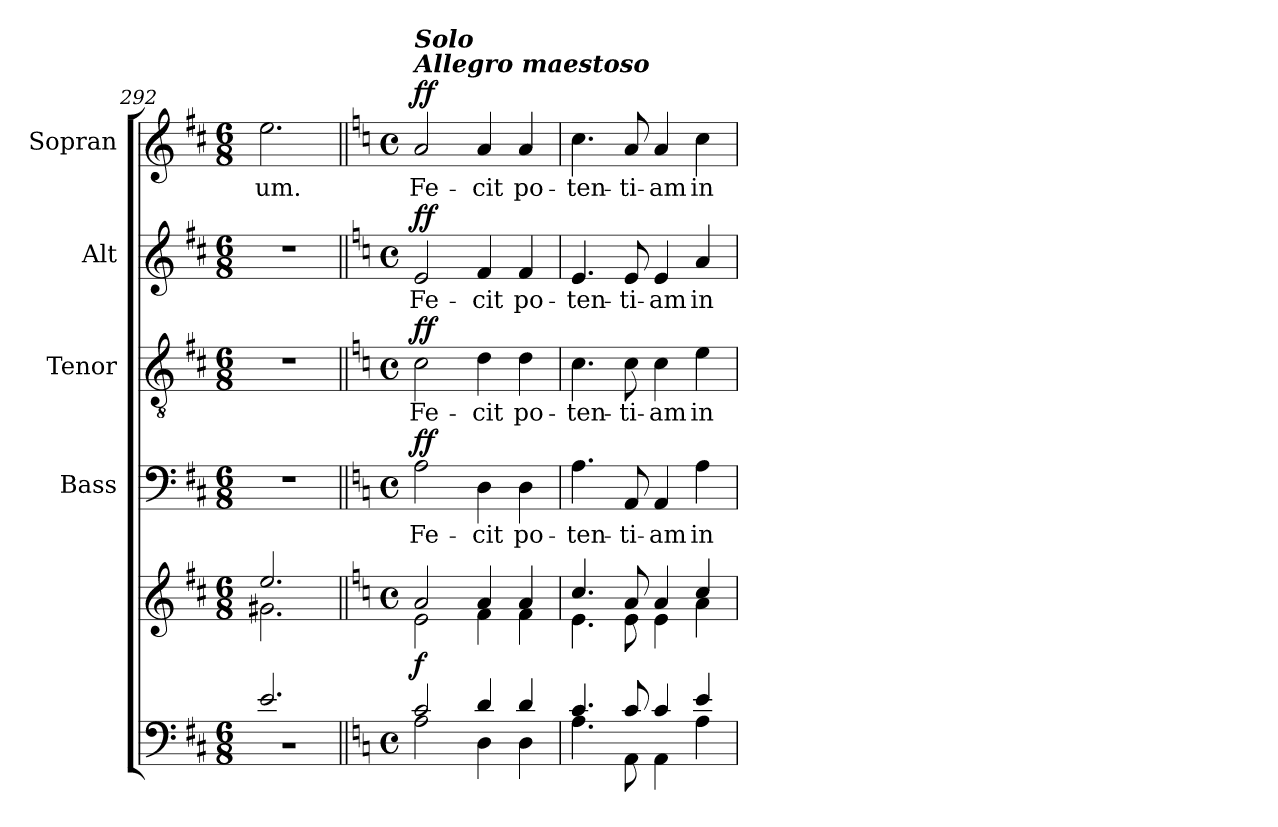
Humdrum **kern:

**kern	**kern	**dynam	**kern	**text	**dynam	**kern	**text	**dynam	**kern	**text	**dynam	**kern	**text	**dynam
*part5	*part5	*part5	*part4	*part4	*part4	*part3	*part3	*part3	*part2	*part2	*part2	*part1	*part1	*part1
*staff6	*staff5	*staff5/6	*staff4	*staff4	*staff4	*staff3	*staff3	*staff3	*staff2	*staff2	*staff2	*staff1	*staff1	*staff1
*	*	*	*I"Bass	*	*	*I"Tenor	*	*	*I"Alt	*	*	*I"Sopran	*	*
*	*	*	*I'B	*	*	*I'T	*	*	*I'A	*	*	*I'S	*	*
*clefF4	*clefG2	*	*clefF4	*	*	*clefGv2	*	*	*clefG2	*	*	*clefG2	*	*
*k[f#c#]	*k[f#c#]	*	*k[f#c#]	*	*	*k[f#c#]	*	*	*k[f#c#]	*	*	*k[f#c#]	*	*
*D:	*D:	*	*D:	*	*	*D:	*	*	*D:	*	*	*D:	*	*
*M6/8	*M6/8	*	*M6/8	*	*	*M6/8	*	*	*M6/8	*	*	*M6/8	*	*
=292	=292	=292	=292	=292	=292	=292	=292	=292	=292	=292	=292	=292	=292	=292
*^	*	*	*	*	*	*	*	*	*	*	*	*	*	*
!	!LO:N:vis=1	!	!	!	!	!	!	!	!	!	!	!	!	!LO:LY:b	!
*	*	*^	*	*	*	*	*	*	*	*	*	*	*	*	*
2.e/	2.r	2.ee/	2.g#X\	.	2.r	.	.	2.r	.	.	2.r	.	.	2.ee\	-um.	.
=293||	=293||	=293||	=293||	=293||	=293||	=293||	=293||	=293||	=293||	=293||	=293||	=293||	=293||	=293||	=293||	=293||
*k[]	*	*k[]	*	*	*k[]	*	*	*k[]	*	*	*k[]	*	*	*k[]	*	*
*C:	*	*C:	*	*	*C:	*	*	*C:	*	*	*C:	*	*	*C:	*	*
*M4/4	*	*M4/4	*	*	*M4/4	*	*	*M4/4	*	*	*M4/4	*	*	*M4/4	*	*
*met(c)	*	*met(c)	*	*	*met(c)	*	*	*met(c)	*	*	*met(c)	*	*	*met(c)	*	*
!	!	!	!	!	!	!	!	!	!	!	!	!	!	!LO:TX:a:Bi:t=Allegro maestoso	!	!
!	!	!	!	!	!	!	!	!	!	!	!	!	!	!LO:TX:a:Bi:t=Solo	!	!
!	!	!	!	!LO:DY:b	!	!LO:LY:b	!LO:DY:a	!	!LO:LY:b	!LO:DY:a	!	!LO:LY:b	!LO:DY:a	!	!LO:LY:b	!LO:DY:a
2c/	2A\	2a/	2e\	f	2A\	Fe-	ff	2c\	Fe-	ff	2e/	Fe-	ff	2a/	Fe-	ff
!	!	!	!	!	!	!LO:LY:b	!	!	!LO:LY:b	!	!	!LO:LY:b	!	!	!LO:LY:b	!
4d/	4D\	4a/	4f\	.	4D\	-cit	.	4d\	-cit	.	4f/	-cit	.	4a/	-cit	.
!	!	!	!	!	!	!LO:LY:b	!	!	!LO:LY:b	!	!	!LO:LY:b	!	!	!LO:LY:b	!
4d/	4D\	4a/	4f\	.	4D\	po-	.	4d\	po-	.	4f/	po-	.	4a/	po-	.
=294	=294	=294	=294	=294	=294	=294	=294	=294	=294	=294	=294	=294	=294	=294	=294	=294
!	!	!	!	!	!	!LO:LY:b	!	!	!LO:LY:b	!	!	!LO:LY:b	!	!	!LO:LY:b	!
4.c/	4.A\	4.cc/	4.e\	.	4.A\	-ten-	.	4.c\	-ten-	.	4.e/	-ten-	.	4.cc\	-ten-	.
!	!	!	!	!	!	!LO:LY:b	!	!	!LO:LY:b	!	!	!LO:LY:b	!	!	!LO:LY:b	!
8c/	8AA\	8a/	8e\	.	8AA/	-ti-	.	8c\	-ti-	.	8e/	-ti-	.	8a/	-ti-	.
!	!	!	!	!	!	!LO:LY:b	!	!	!LO:LY:b	!	!	!LO:LY:b	!	!	!LO:LY:b	!
4c/	4AA\	4a/	4e\	.	4AA/	-am	.	4c\	-am	.	4e/	-am	.	4a/	-am	.
!	!	!	!	!	!	!LO:LY:b	!	!	!LO:LY:b	!	!	!LO:LY:b	!	!	!LO:LY:b	!
4e/	4A\	4cc/	4a\	.	4A\	in	.	4e\	in	.	4a/	in	.	4cc\	in	.
*v	*v	*	*	*	*	*	*	*	*	*	*	*	*	*	*	*
*	*v	*v	*	*	*	*	*	*	*	*	*	*	*	*	*
=	=	=	=	=	=	=	=	=	=	=	=	=	=	=
*-	*-	*-	*-	*-	*-	*-	*-	*-	*-	*-	*-	*-	*-	*-
